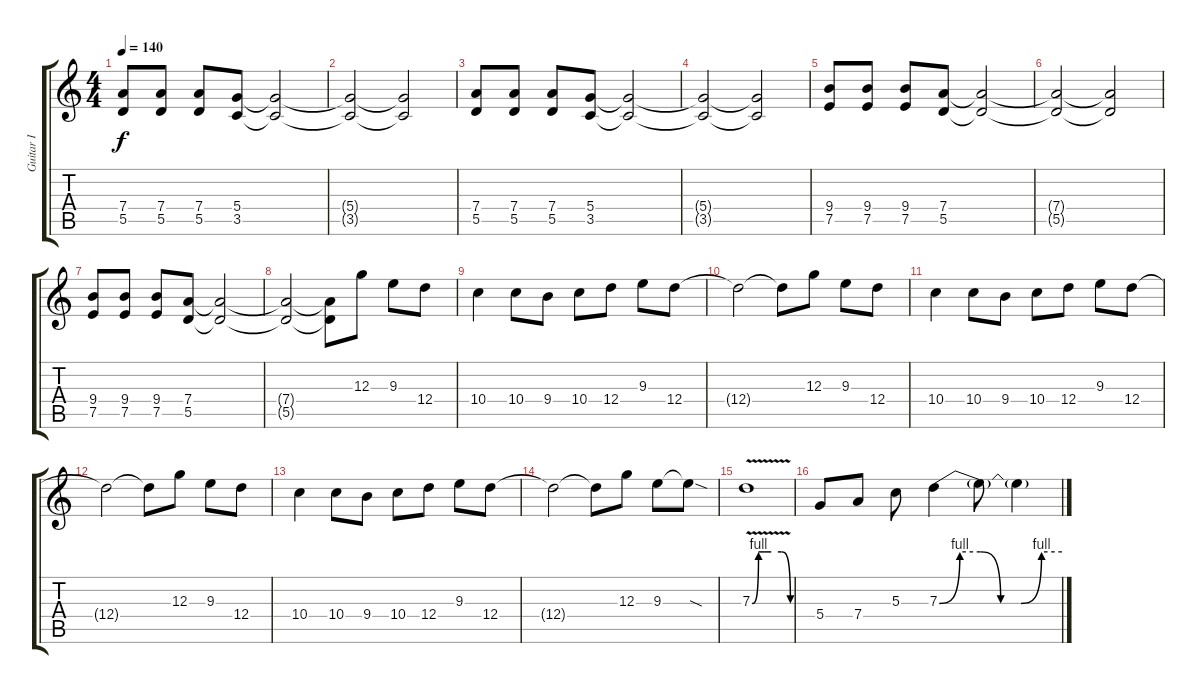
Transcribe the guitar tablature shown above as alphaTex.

\track ("Guitar I" "Guitar I") {instrument distortionguitar}
\staff {score tabs}
\tuning (E4 B3 G3 D3 A2 E2) {hide}
\ts (4 4)
\tempo 140
\clef g2
\ks c
(7.4 5.5).8{dy f} (7.4 5.5).8 (7.4 5.5).8 (5.4 3.5).8 (5.4{t} 3.5{t}).2 |
(5.4{t} 3.5{t}).2 (5.4{t} 3.5{t}).2 |
(7.4 5.5).8 (7.4 5.5).8 (7.4 5.5).8 (5.4 3.5).8 (5.4{t} 3.5{t}).2 |
(5.4{t} 3.5{t}).2 (5.4{t} 3.5{t}).2 |
(9.4 7.5).8 (9.4 7.5).8 (9.4 7.5).8 (7.4 5.5).8 (7.4{t} 5.5{t}).2 |
(7.4{t} 5.5{t}).2 (7.4{t} 5.5{t}).2 |
(9.4 7.5).8 (9.4 7.5).8 (9.4 7.5).8 (7.4 5.5).8 (7.4{t} 5.5{t}).2 |
(7.4{t} 5.5{t}).2 (7.4{t} 5.5{t}).8 12.3.8 9.3.8 12.4.8 |
10.4.4 10.4.8 9.4.8 10.4.8 12.4.8 9.3.8 12.4.8 |
12.4{t}.2 12.4{t}.8 12.3.8 9.3.8 12.4.8 |
10.4.4 10.4.8 9.4.8 10.4.8 12.4.8 9.3.8 12.4.8 |
12.4{t}.2 12.4{t}.8 12.3.8 9.3.8 12.4.8 |
10.4.4 10.4.8 9.4.8 10.4.8 12.4.8 9.3.8 12.4.8 |
12.4{t}.2 12.4{t}.8 12.3.8 9.3.8 9.3{sod t}.8 |
7.3{be (custom 0 0 10 4 20 4 30 4 46 4 60 0) v}.1 |
5.4.8 7.4.8 5.3.8 7.3{be (custom 0 0 10 4 20 4 30 0 40 0 50 4 60 4)}.4 7.3{t}.8 7.3{t}.4
